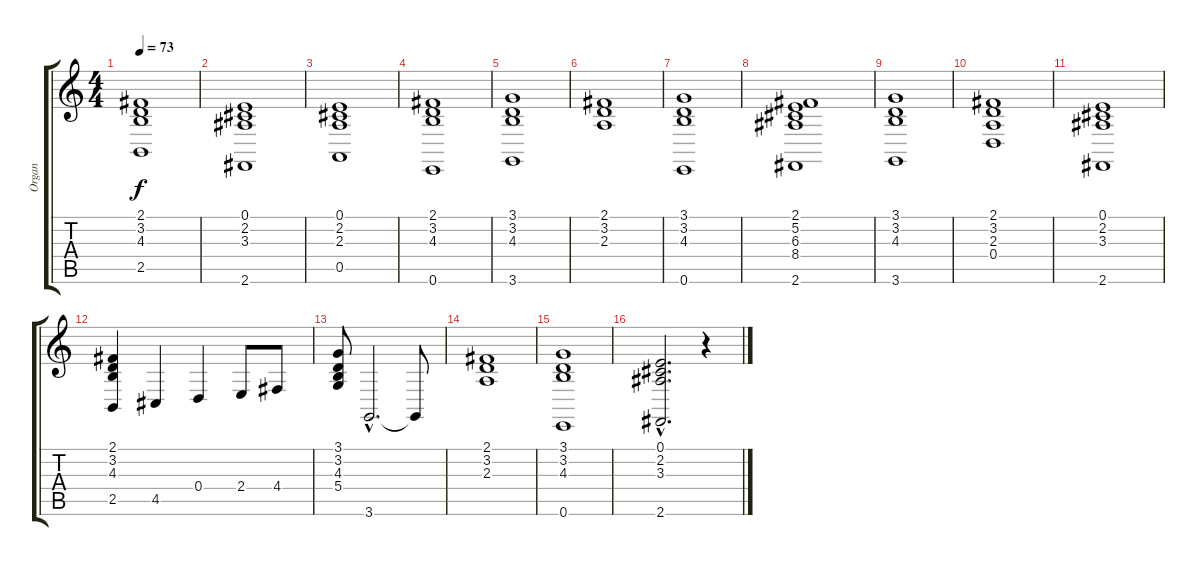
\track ("Organ" "Organ") {instrument drawbarorgan}
\staff {score tabs}
\tuning (E4 B3 G3 D3 A2 E2) {hide}
\ts (4 4)
\tempo 73
\clef g2
\ks c
(2.1 3.2 4.3 2.5).1{dy f} |
(0.1 2.2 3.3 2.6).1 |
(0.1 2.2 2.3 0.5).1 |
(2.1 3.2 4.3 0.6).1 |
(3.1 3.2 4.3 3.6).1 |
(2.1 3.2 2.3).1 |
(3.1 3.2 4.3 0.6).1 |
(2.1 5.2 6.3 8.4 2.6).1 |
(3.1 3.2 4.3 3.6).1 |
(2.1 3.2 2.3 0.4).1 |
(0.1 2.2 3.3 2.6).1 |
(2.1 3.2 4.3 2.5).4 4.5.4 0.4.4 2.4.8 4.4.8 |
(3.1 3.2 4.3 5.4).8 3.6{hac}.2{d} 3.6{t}.8 |
(2.1 3.2 2.3).1 |
(3.1 3.2 4.3 0.6).1 |
(0.1{hac} 2.2{hac} 3.3{hac} 2.6{hac}).2{d} r.4
